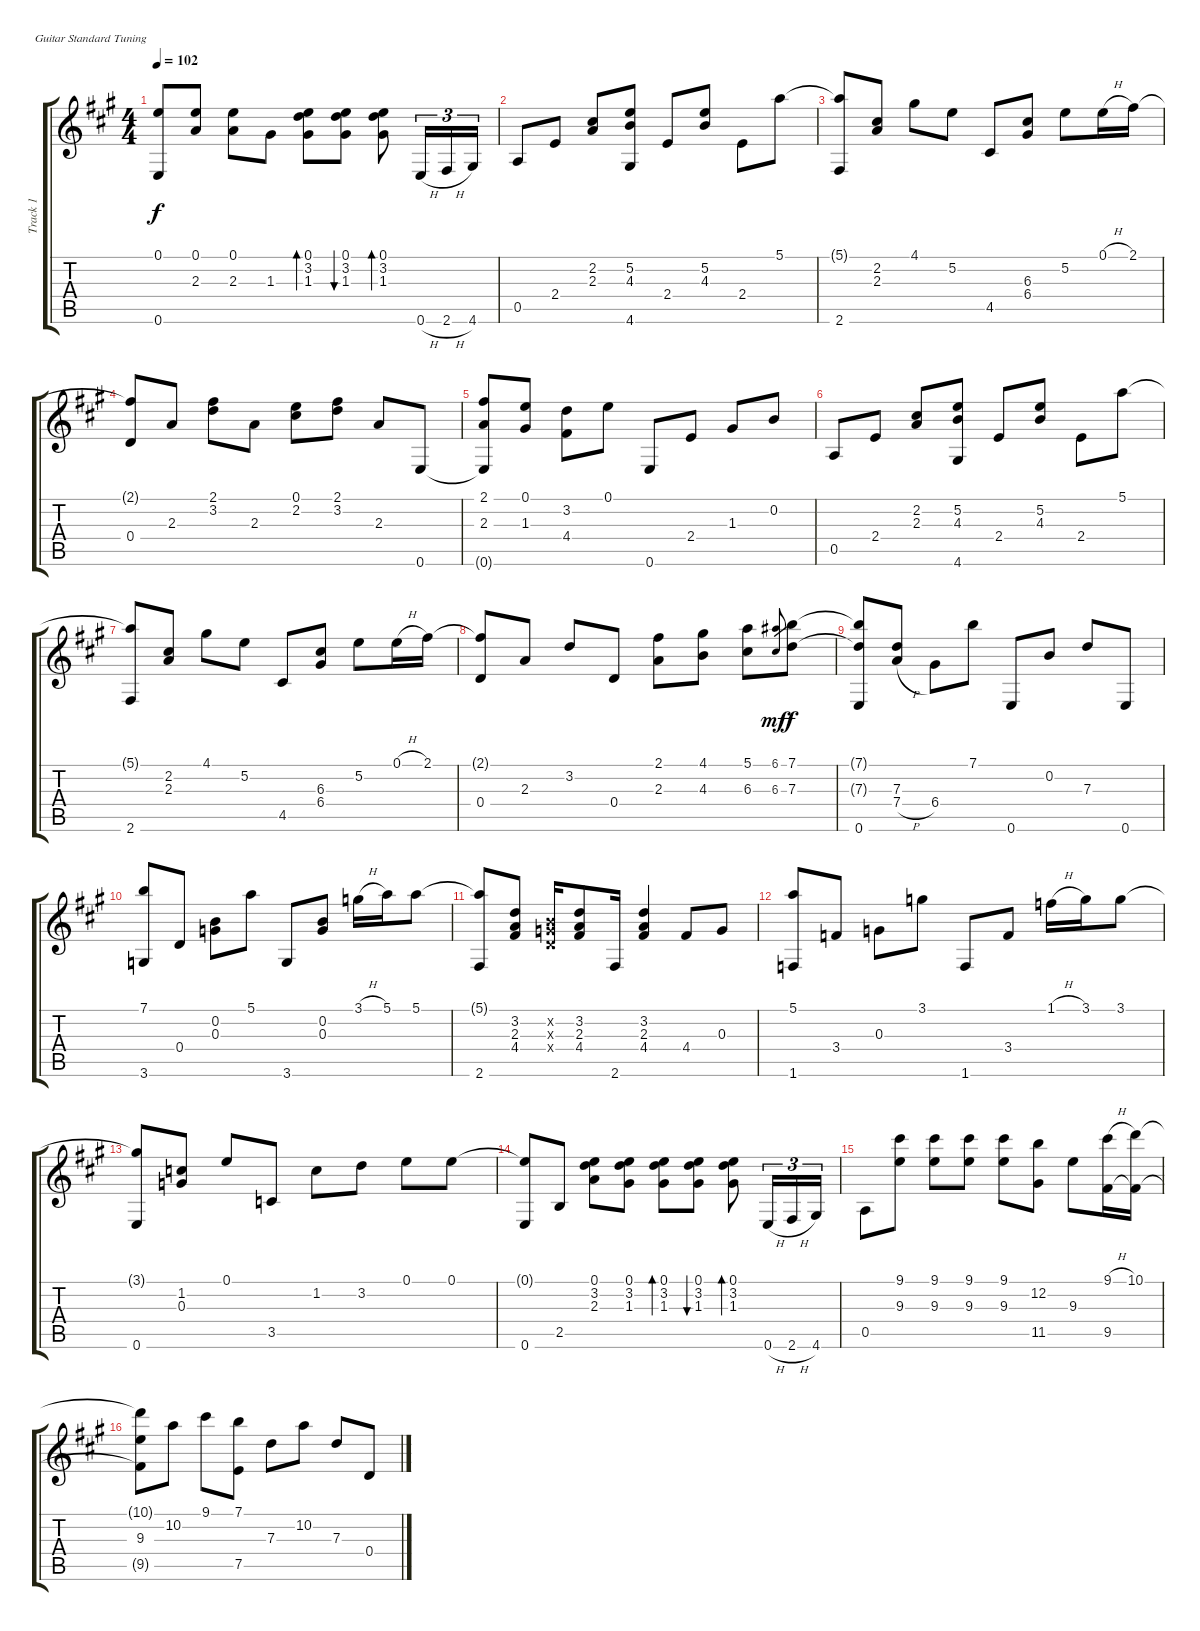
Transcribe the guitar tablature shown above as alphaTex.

\bracketExtendMode groupsimilarinstruments
\otherSystemsTrackNameOrientation horizontal
\track ("Track 1" "Track 1") {instrument acousticguitarsteel}
\staff {score tabs}
\tuning (E4 B3 G3 D3 A2 E2)
\ts (4 4)
\tempo 102
\clef g2
\ks a
(0.1{t acc forcenatural} 0.6{acc forcenatural}).8{dy f beam Up} (0.1{acc forcenatural} 2.3{acc forcenatural}).8{beam Up} (0.1{acc forcenatural} 2.3{acc forcenatural}).8{beam Down} 1.3{acc #}.8{beam Down} (0.1{acc forcenatural} 3.2{acc forcenatural} 1.3{acc #}).8{bd 60 beam Down} (0.1{acc forcenatural} 3.2{acc forcenatural} 1.3{acc #}).8{bu 60 beam Down} (0.1{acc forcenatural} 3.2{acc forcenatural} 1.3{acc #}).8{bd 60 beam Down} 0.6{h acc forcenatural}.16{tu (3 2) beam Up} 2.6{h acc #}.16{tu (3 2) beam Up} 4.6{acc #}.16{tu (3 2) beam Up} |
0.5{acc forcenatural}.8{beam Up} 2.4{acc forcenatural}.8{beam Up} (2.2{acc #} 2.3{acc forcenatural}).8{beam Up} (5.2{acc forcenatural} 4.3{acc forcenatural} 4.6{acc #}).8{beam Up} 2.4{acc forcenatural}.8{beam Up} (5.2{acc forcenatural} 4.3{acc forcenatural}).8{beam Up} 2.4{acc forcenatural}.8{beam Down} 5.1{acc forcenatural}.8{beam Down} |
(5.1{t acc forcenatural} 2.6{acc #}).8{beam Up} (2.2{acc #} 2.3{acc forcenatural}).8{beam Up} 4.1{acc #}.8{beam Down} 5.2{acc forcenatural}.8{beam Down} 4.5{acc #}.8{beam Up} (6.3{acc #} 6.4{acc #}).8{beam Up} 5.2{acc forcenatural}.8{beam Down} 0.1{h acc forcenatural}.16{beam Down} 2.1{acc #}.16{beam Down} |
(2.1{t acc #} 0.4{acc forcenatural}).8{beam Up} 2.3{acc forcenatural}.8{beam Up} (2.1{acc #} 3.2{acc forcenatural}).8{beam Down} 2.3{acc forcenatural}.8{beam Down} (0.1{acc forcenatural} 2.2{acc #}).8{beam Down} (2.1{acc #} 3.2{acc forcenatural}).8{beam Down} 2.3{acc forcenatural}.8{beam Up} 0.6{acc forcenatural}.8{beam Up} |
(2.1{acc #} 2.3{acc forcenatural} 0.6{t acc forcenatural}).8{beam Up} (0.1{acc forcenatural} 1.3{acc #}).8{beam Up} (3.2{acc forcenatural} 4.4{acc #}).8{beam Down} 0.1{acc forcenatural}.8{beam Down} 0.6{acc forcenatural}.8{beam Up} 2.4{acc forcenatural}.8{beam Up} 1.3{acc #}.8{beam Up} 0.2{acc forcenatural}.8{beam Up} |
0.5{acc forcenatural}.8{beam Up} 2.4{acc forcenatural}.8{beam Up} (2.2{acc #} 2.3{acc forcenatural}).8{beam Up} (5.2{acc forcenatural} 4.3{acc forcenatural} 4.6{acc #}).8{beam Up} 2.4{acc forcenatural}.8{beam Up} (5.2{acc forcenatural} 4.3{acc forcenatural}).8{beam Up} 2.4{acc forcenatural}.8{beam Down} 5.1{acc forcenatural}.8{beam Down} |
(5.1{t acc forcenatural} 2.6{acc #}).8{beam Up} (2.2{acc #} 2.3{acc forcenatural}).8{beam Up} 4.1{acc #}.8{beam Down} 5.2{acc forcenatural}.8{beam Down} 4.5{acc #}.8{beam Up} (6.3{acc #} 6.4{acc #}).8{beam Up} 5.2{acc forcenatural}.8{beam Down} 0.1{h acc forcenatural}.16{beam Down} 2.1{acc #}.16{beam Down} |
(2.1{t acc #} 0.4{acc forcenatural}).8{beam Up} 2.3{acc forcenatural}.8{beam Up} 3.2{acc forcenatural}.8{beam Up} 0.4{acc forcenatural}.8{beam Up} (2.1{acc #} 2.3{acc forcenatural}).8{beam Down} (4.1{acc #} 4.3{acc forcenatural}).8{beam Down} (5.1{acc forcenatural} 6.3{acc #}).8{beam Down} (6.1{acc #} 6.3{acc #}).8{gr dy mf beam Up} (7.1{acc forcenatural} 7.3{acc forcenatural}).8{dy f beam Down} |
\scale
1.00837 (7.1{t acc forcenatural} 7.3{t acc forcenatural} 0.6{acc forcenatural}).8{beam Up} (7.3{acc forcenatural} 7.4{h acc forcenatural}).8{beam Up} 6.4{acc #}.8{beam Down} 7.1{acc forcenatural}.8{beam Down} 0.6{acc forcenatural}.8{beam Up} 0.2{acc forcenatural}.8{beam Up} 7.3{acc forcenatural}.8{beam Up} 0.6{acc forcenatural}.8{beam Up} |
\scale
0.983263 (7.1{acc forcenatural} 3.6{acc forcenatural}).8{beam Up} 0.4{acc forcenatural}.8{beam Up} (0.2{acc forcenatural} 0.3{acc forcenatural}).8{beam Down} 5.1{acc forcenatural}.8{beam Down} 3.6{acc forcenatural}.8{beam Up} (0.2{acc forcenatural} 0.3{acc forcenatural}).8{beam Up} 3.1{h acc forcenatural}.16{beam Down} 5.1{acc forcenatural}.16{beam Down} 5.1{acc forcenatural}.8{beam Down} |
\scale
1.00837 (5.1{t acc forcenatural} 2.6{acc #}).8{beam Up} (3.2{acc forcenatural} 2.3{acc forcenatural} 4.4{acc #}).8{beam Up} (0.2{x acc forcenatural} 0.3{x acc forcenatural} 0.4{x acc forcenatural}).16{beam Up} (3.2{acc forcenatural} 2.3{acc forcenatural} 4.4{acc #}).8{beam Up} 2.6{acc #}.16{beam Up} (3.2{acc forcenatural} 2.3{acc forcenatural} 4.4{acc #}).4{beam Up} 4.4{acc #}.8{beam Up} 0.3{acc forcenatural}.8{beam Up} |
\scale
0.987579 (5.1{acc forcenatural} 1.6{acc forcenatural}).8{beam Up} 3.4{acc forcenatural}.8{beam Up} 0.3{acc forcenatural}.8{beam Down} 3.1{acc forcenatural}.8{beam Down} 1.6{acc forcenatural}.8{beam Up} 3.4{acc forcenatural}.8{beam Up} 1.1{h acc forcenatural}.16{beam Down} 3.1{acc forcenatural}.16{beam Down} 3.1{acc forcenatural}.8{beam Down} |
\scale
1.00621 (3.1{t acc forcenatural} 0.6{acc forcenatural}).8{beam Up} (1.2{acc forcenatural} 0.3{acc forcenatural}).8{beam Up} 0.1{acc forcenatural}.8{beam Up} 3.5{acc forcenatural}.8{beam Up} 1.2{acc forcenatural}.8{beam Down} 3.2{acc forcenatural}.8{beam Down} 0.1{acc forcenatural}.8{beam Down} 0.1{acc forcenatural}.8{beam Down} |
\scale
1.00621 (0.1{t acc forcenatural} 0.6{acc forcenatural}).8{beam Up} 2.5{acc forcenatural}.8{beam Up} (0.1{acc forcenatural} 3.2{acc forcenatural} 2.3{acc forcenatural}).8{beam Down} (0.1{acc forcenatural} 3.2{acc forcenatural} 1.3{acc #}).8{beam Down} (0.1{acc forcenatural} 3.2{acc forcenatural} 1.3{acc #}).8{bd 60 beam Down} (0.1{acc forcenatural} 3.2{acc forcenatural} 1.3{acc #}).8{bu 60 beam Down} (0.1{acc forcenatural} 3.2{acc forcenatural} 1.3{acc #}).8{bd 60 beam Down} 0.6{h acc forcenatural}.16{tu (3 2) beam Up} 2.6{h acc #}.16{tu (3 2) beam Up} 4.6{acc #}.16{tu (3 2) beam Up} |
0.5{acc forcenatural}.8{beam Down} (9.1{acc #} 9.3{acc forcenatural}).8{beam Down} (9.1{acc #} 9.3{acc forcenatural}).8{beam Down} (9.1{acc #} 9.3{acc forcenatural}).8{beam Down} (9.1{acc #} 9.3{acc forcenatural}).8{beam Down} (12.2{acc forcenatural} 11.5{acc #}).8{beam Down} 9.3{acc forcenatural}.8{beam Down} (9.1{h acc #} 9.5{acc #}).16{beam Down} (10.1{acc forcenatural} 9.5{t acc #}).16{beam Down} |
(10.1{t acc forcenatural} 9.3{acc forcenatural} 9.5{t acc #}).8{beam Down} 10.2{acc forcenatural}.8{beam Down} 9.1{acc #}.8{beam Down} (7.1{acc forcenatural} 7.5{acc forcenatural}).8{beam Down} 7.3{acc forcenatural}.8{beam Down} 10.2{acc forcenatural}.8{beam Down} 7.3{acc forcenatural}.8{beam Up} 0.4{acc forcenatural}.8{beam Up}
